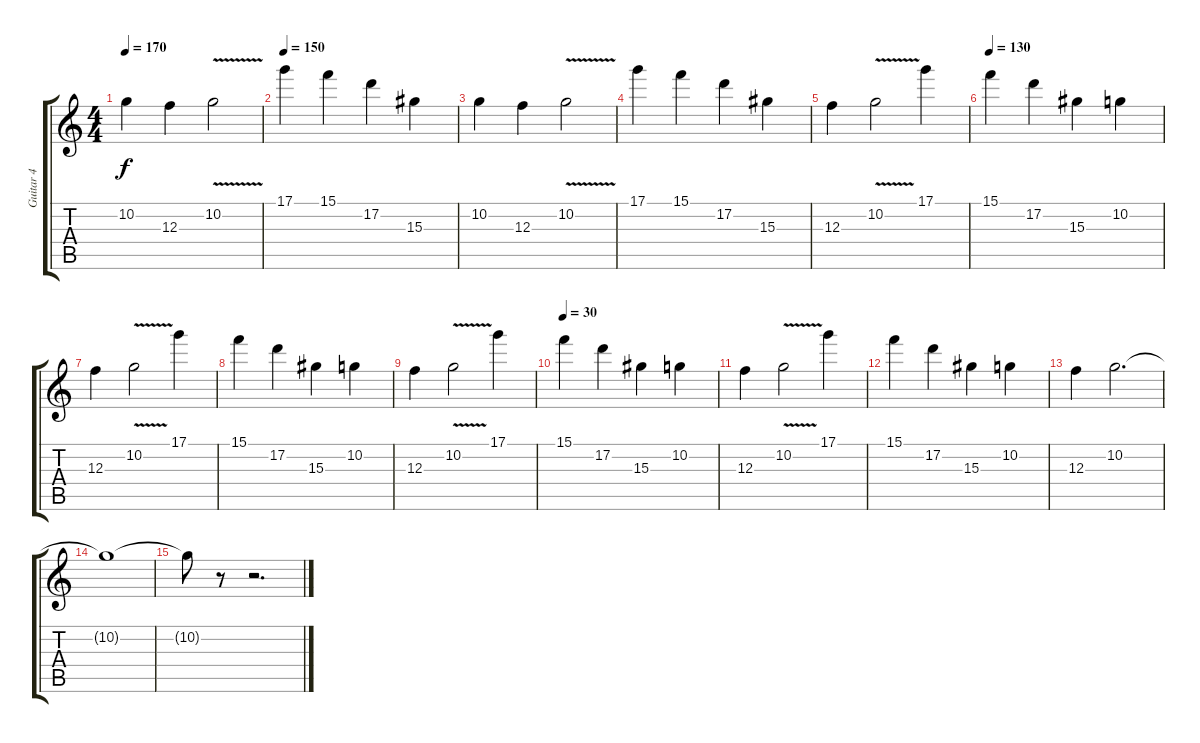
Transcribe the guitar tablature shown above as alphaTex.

\track ("Guitar 4" "Guitar 4") {instrument distortionguitar}
\staff {score tabs}
\tuning (D4 A3 F3 C3 G2 C2) {hide}
\ts (4 4)
\tempo 170
\clef g2
\ks c
10.2.4{dy f} 12.3.4 10.2{v}.2 |
\tempo 150
17.1.4 15.1.4 17.2.4 15.3.4 |
10.2.4 12.3.4 10.2{v}.2 |
17.1.4 15.1.4 17.2.4 15.3.4 |
12.3.4 10.2{v}.2 17.1.4 |
\tempo 130
15.1.4 17.2.4 15.3.4 10.2.4 |
12.3.4 10.2{v}.2 17.1.4 |
15.1.4 17.2.4 15.3.4 10.2.4 |
12.3.4 10.2{v}.2 17.1.4 |
\tempo 30
15.1.4 17.2.4 15.3.4 10.2.4 |
12.3.4 10.2{v}.2 17.1.4 |
15.1.4 17.2.4 15.3.4 10.2.4 |
12.3.4 10.2.2{d} |
10.2{t}.1 |
10.2{t}.8 r.8 r.2{d}
